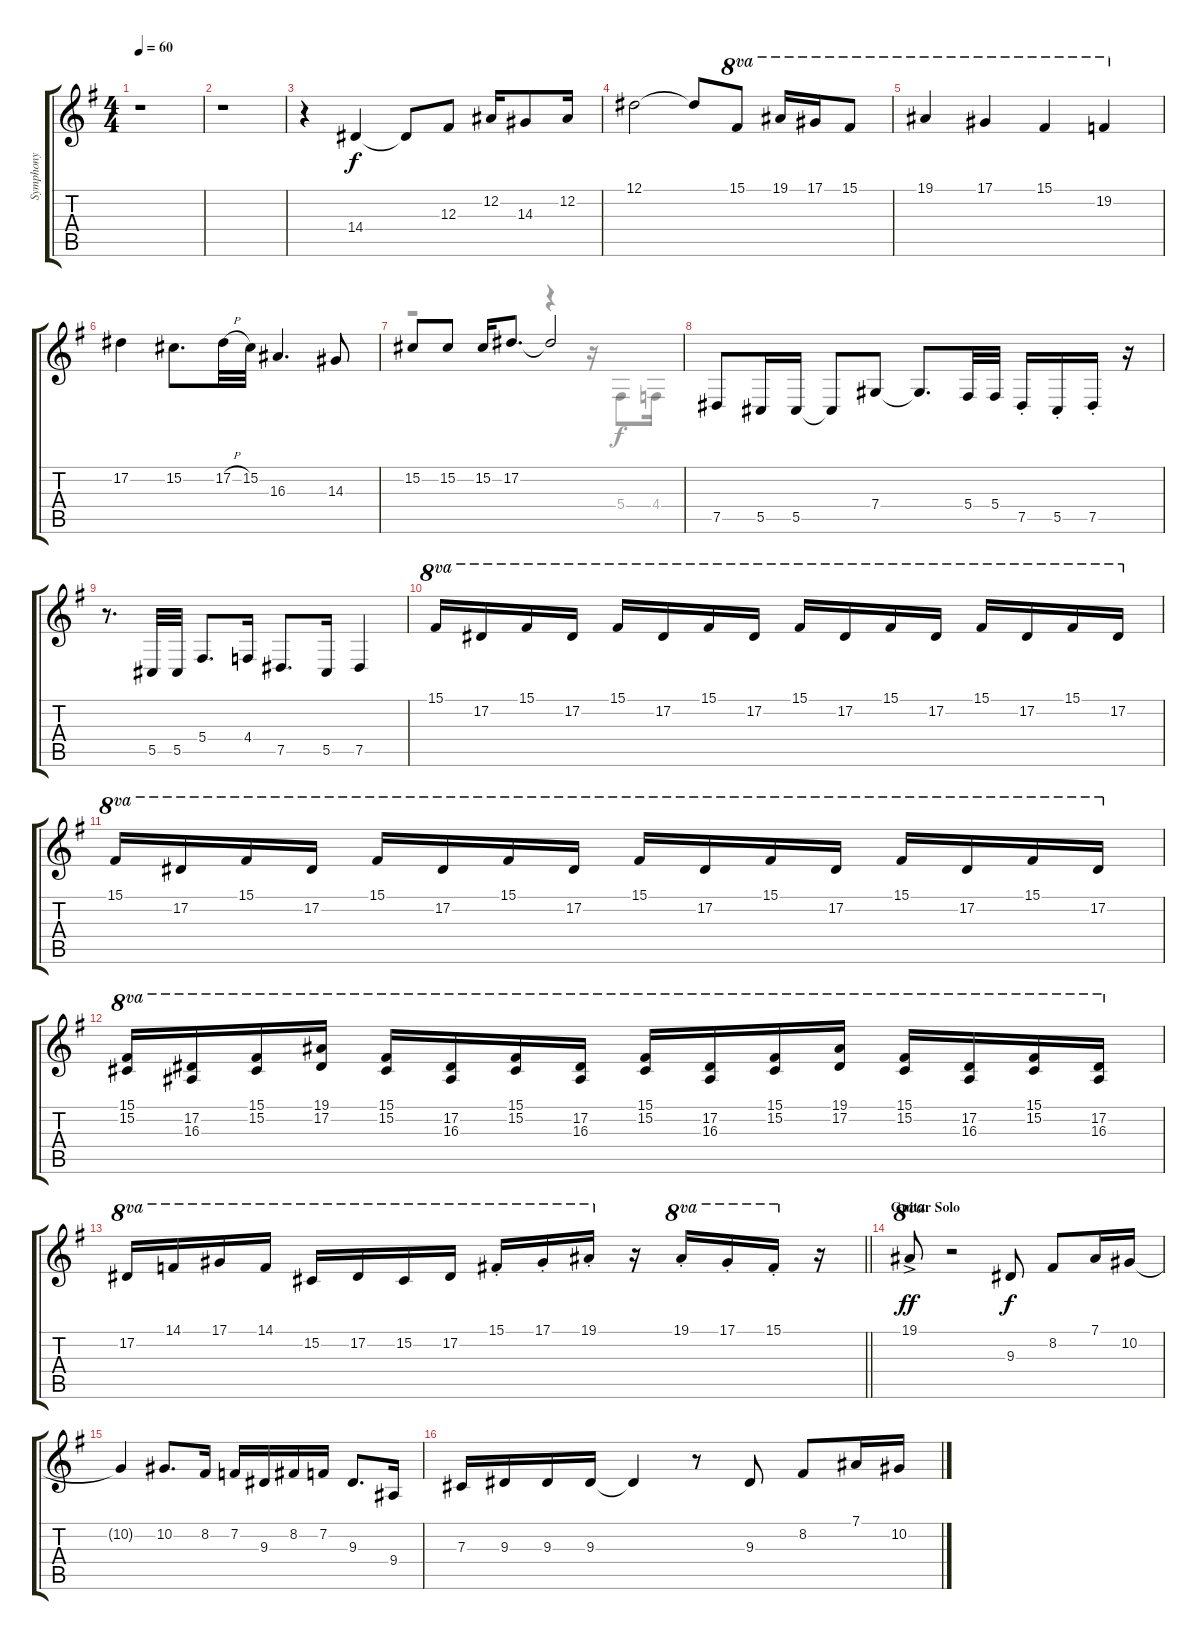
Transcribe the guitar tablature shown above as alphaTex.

\track ("Symphony" "Symphony") {instrument trumpet}
\staff {score tabs}
\tuning (Eb4 Bb3 Gb3 Db3 Ab2 Eb2) {hide}
\voice
\ts (4 4)
\tempo 60
\clef g2
\ks g
r.1{dy f} |
r.1 |
r.4 14.4.4 14.4{t}.8 12.3.8 12.2.16 14.3.8 12.2.16 |
12.1.2 12.1{t}.8 15.1.8{ot 8va} 19.1.16{ot 8va} 17.1.16{ot 8va} 15.1.8{ot 8va} |
19.1.4{ot 8va} 17.1.4{ot 8va} 15.1.4{ot 8va} 19.2.4{ot 8va} |
17.2.4 15.2.8{d} 17.2{h}.32 15.2.32 16.3.4{d} 14.3.8 |
15.2.8 15.2.8 15.2.16 17.2.8{d} 17.2{t}.2 |
7.5.8 5.5.16 5.5.16 5.5{t}.8 7.4.8 7.4{t}.8{d} 5.4.32 5.4.32 7.5{st}.16 5.5{st}.16 7.5{st}.16 r.16 |
r.8{d} 5.5.32 5.5.32 5.4.8{d} 4.4.16 7.5.8{d} 5.5.16 7.5.4 |
15.1.16{ot 8va} 17.2.16{ot 8va} 15.1.16{ot 8va} 17.2.16{ot 8va} 15.1.16{ot 8va} 17.2.16{ot 8va} 15.1.16{ot 8va} 17.2.16{ot 8va} 15.1.16{ot 8va} 17.2.16{ot 8va} 15.1.16{ot 8va} 17.2.16{ot 8va} 15.1.16{ot 8va} 17.2.16{ot 8va} 15.1.16{ot 8va} 17.2.16{ot 8va} |
15.1.16{ot 8va} 17.2.16{ot 8va} 15.1.16{ot 8va} 17.2.16{ot 8va} 15.1.16{ot 8va} 17.2.16{ot 8va} 15.1.16{ot 8va} 17.2.16{ot 8va} 15.1.16{ot 8va} 17.2.16{ot 8va} 15.1.16{ot 8va} 17.2.16{ot 8va} 15.1.16{ot 8va} 17.2.16{ot 8va} 15.1.16{ot 8va} 17.2.16{ot 8va} |
(15.1 15.2).16{ot 8va} (17.2 16.3).16{ot 8va} (15.1 15.2).16{ot 8va} (19.1 17.2).16{ot 8va} (15.1 15.2).16{ot 8va} (17.2 16.3).16{ot 8va} (15.1 15.2).16{ot 8va} (17.2 16.3).16{ot 8va} (15.1 15.2).16{ot 8va} (17.2 16.3).16{ot 8va} (15.1 15.2).16{ot 8va} (19.1 17.2).16{ot 8va} (15.1 15.2).16{ot 8va} (17.2 16.3).16{ot 8va} (15.1 15.2).16{ot 8va} (17.2 16.3).16{ot 8va} |
\barLineRight lightlight
17.2.16{ot 8va} 14.1.16{ot 8va} 17.1.16{ot 8va} 14.1.16{ot 8va} 15.2.16{ot 8va} 17.2.16{ot 8va} 15.2.16{ot 8va} 17.2.16{ot 8va} 15.1{st}.16{ot 8va} 17.1{st}.16{ot 8va} 19.1{st}.16{ot 8va} r.16 19.1{st}.16{ot 8va} 17.1{st}.16{ot 8va} 15.1{st}.16{ot 8va} r.16 |
\section ("" "Guitar Solo")
19.1{ac}.8{ot 8va dy ff} r.2 9.3.8{dy f} 8.2.8 7.1.16 10.2.16 |
10.2{t}.4 10.2.8{d} 8.2.16 7.2.16 9.3.16 8.2.16 7.2.16 9.3.8{d} 9.4.16 |
7.3.16 9.3.16 9.3.16 9.3.16 9.3{t}.4 r.8 9.3.8 8.2.8 7.1.16 10.2.16
\voice
\clef g2
\ottava regular
\simile none
\ks g
|
|
|
|
|
|
r.2 r.4 r.16 5.4.8 4.4.16 |
|
|
|
|
|
\barLineRight lightlight
|
|
|
